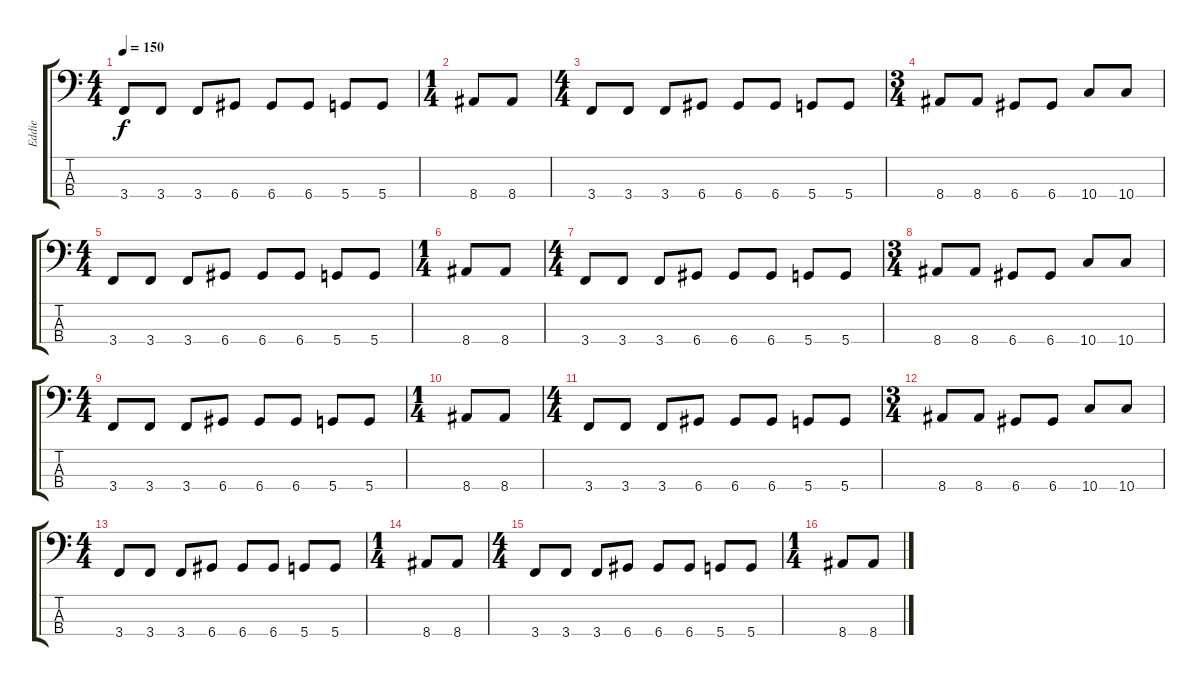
\track ("Eddie" "Eddie") {instrument electricbasspick}
\staff {score tabs}
\tuning (G2 D2 A1 D1) {hide}
\ts (4 4)
\tempo 150
\clef f4
\ks c
3.4.8{dy f} 3.4.8 3.4.8 6.4.8 6.4.8 6.4.8 5.4.8 5.4.8 |
\ts (1 4)
8.4.8 8.4.8 |
\ts (4 4)
3.4.8 3.4.8 3.4.8 6.4.8 6.4.8 6.4.8 5.4.8 5.4.8 |
\ts (3 4)
8.4.8 8.4.8 6.4.8 6.4.8 10.4.8 10.4.8 |
\ts (4 4)
3.4.8 3.4.8 3.4.8 6.4.8 6.4.8 6.4.8 5.4.8 5.4.8 |
\ts (1 4)
8.4.8 8.4.8 |
\ts (4 4)
3.4.8 3.4.8 3.4.8 6.4.8 6.4.8 6.4.8 5.4.8 5.4.8 |
\ts (3 4)
8.4.8 8.4.8 6.4.8 6.4.8 10.4.8 10.4.8 |
\ts (4 4)
3.4.8 3.4.8 3.4.8 6.4.8 6.4.8 6.4.8 5.4.8 5.4.8 |
\ts (1 4)
8.4.8 8.4.8 |
\ts (4 4)
3.4.8 3.4.8 3.4.8 6.4.8 6.4.8 6.4.8 5.4.8 5.4.8 |
\ts (3 4)
8.4.8 8.4.8 6.4.8 6.4.8 10.4.8 10.4.8 |
\ts (4 4)
3.4.8 3.4.8 3.4.8 6.4.8 6.4.8 6.4.8 5.4.8 5.4.8 |
\ts (1 4)
8.4.8 8.4.8 |
\ts (4 4)
3.4.8 3.4.8 3.4.8 6.4.8 6.4.8 6.4.8 5.4.8 5.4.8 |
\ts (1 4)
8.4.8 8.4.8
